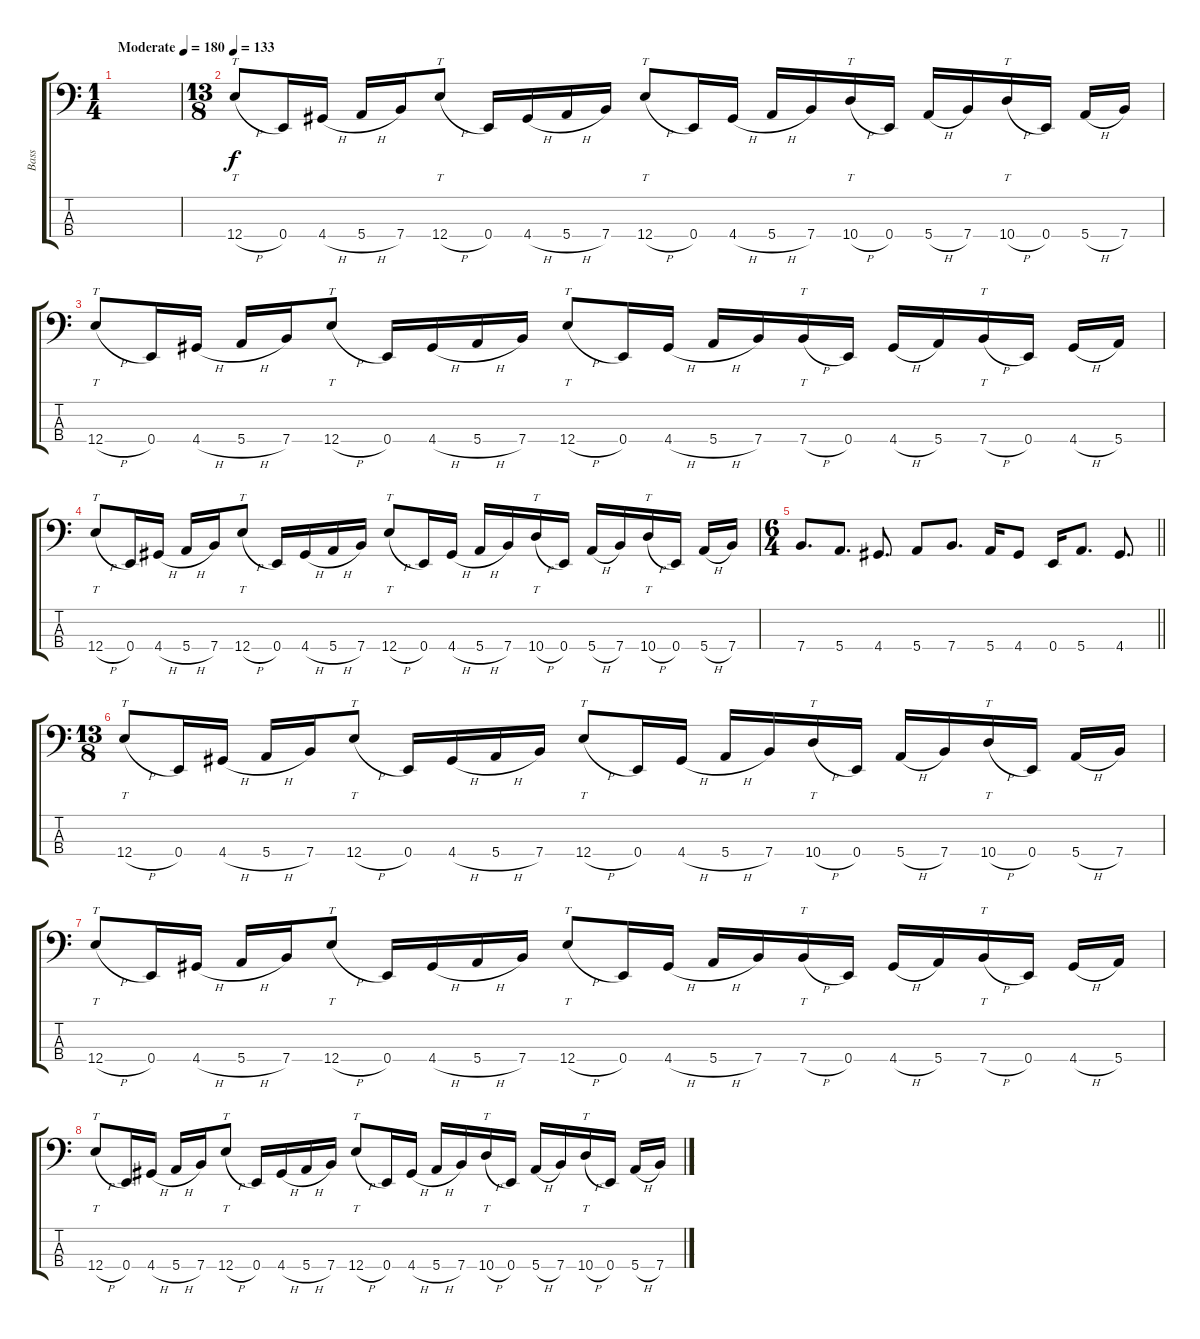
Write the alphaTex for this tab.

\track ("Bass" "Bass") {instrument slapbass2}
\staff {score tabs}
\tuning (G2 D2 A1 E1) {hide}
\ts (1 4)
\tempo (180 "Moderate")
\clef f4
\ks c
|
\ts (13 8)
\tempo 133
12.4{h}.8{tt} 0.4.16 4.4{h}.16 5.4{h}.16 7.4.16 12.4{h}.8{tt} 0.4.16 4.4{h}.16 5.4{h}.16 7.4.16 12.4{h}.8{tt} 0.4.16 4.4{h}.16 5.4{h}.16 7.4.16 10.4{h}.16{tt} 0.4.16 5.4{h}.16 7.4.16 10.4{h}.16{tt} 0.4.16 5.4{h}.16 7.4.16 |
12.4{h}.8{tt} 0.4.16 4.4{h}.16 5.4{h}.16 7.4.16 12.4{h}.8{tt} 0.4.16 4.4{h}.16 5.4{h}.16 7.4.16 12.4{h}.8{tt} 0.4.16 4.4{h}.16 5.4{h}.16 7.4.16 7.4{h}.16{tt} 0.4.16 4.4{h}.16 5.4.16 7.4{h}.16{tt} 0.4.16 4.4{h}.16 5.4.16 |
12.4{h}.8{tt} 0.4.16 4.4{h}.16 5.4{h}.16 7.4.16 12.4{h}.8{tt} 0.4.16 4.4{h}.16 5.4{h}.16 7.4.16 12.4{h}.8{tt} 0.4.16 4.4{h}.16 5.4{h}.16 7.4.16 10.4{h}.16{tt} 0.4.16 5.4{h}.16 7.4.16 10.4{h}.16{tt} 0.4.16 5.4{h}.16 7.4.16 |
\ts (6 4)
\barLineRight lightlight
7.4.8{d} 5.4.8{d} 4.4.8{d} 5.4.8 7.4.8{d} 5.4.16 4.4.8 0.4.16 5.4.8{d} 4.4.8{d} |
\ts (13 8)
12.4{h}.8{tt} 0.4.16 4.4{h}.16 5.4{h}.16 7.4.16 12.4{h}.8{tt} 0.4.16 4.4{h}.16 5.4{h}.16 7.4.16 12.4{h}.8{tt} 0.4.16 4.4{h}.16 5.4{h}.16 7.4.16 10.4{h}.16{tt} 0.4.16 5.4{h}.16 7.4.16 10.4{h}.16{tt} 0.4.16 5.4{h}.16 7.4.16 |
12.4{h}.8{tt} 0.4.16 4.4{h}.16 5.4{h}.16 7.4.16 12.4{h}.8{tt} 0.4.16 4.4{h}.16 5.4{h}.16 7.4.16 12.4{h}.8{tt} 0.4.16 4.4{h}.16 5.4{h}.16 7.4.16 7.4{h}.16{tt} 0.4.16 4.4{h}.16 5.4.16 7.4{h}.16{tt} 0.4.16 4.4{h}.16 5.4.16 |
12.4{h}.8{tt} 0.4.16 4.4{h}.16 5.4{h}.16 7.4.16 12.4{h}.8{tt} 0.4.16 4.4{h}.16 5.4{h}.16 7.4.16 12.4{h}.8{tt} 0.4.16 4.4{h}.16 5.4{h}.16 7.4.16 10.4{h}.16{tt} 0.4.16 5.4{h}.16 7.4.16 10.4{h}.16{tt} 0.4.16 5.4{h}.16 7.4.16
